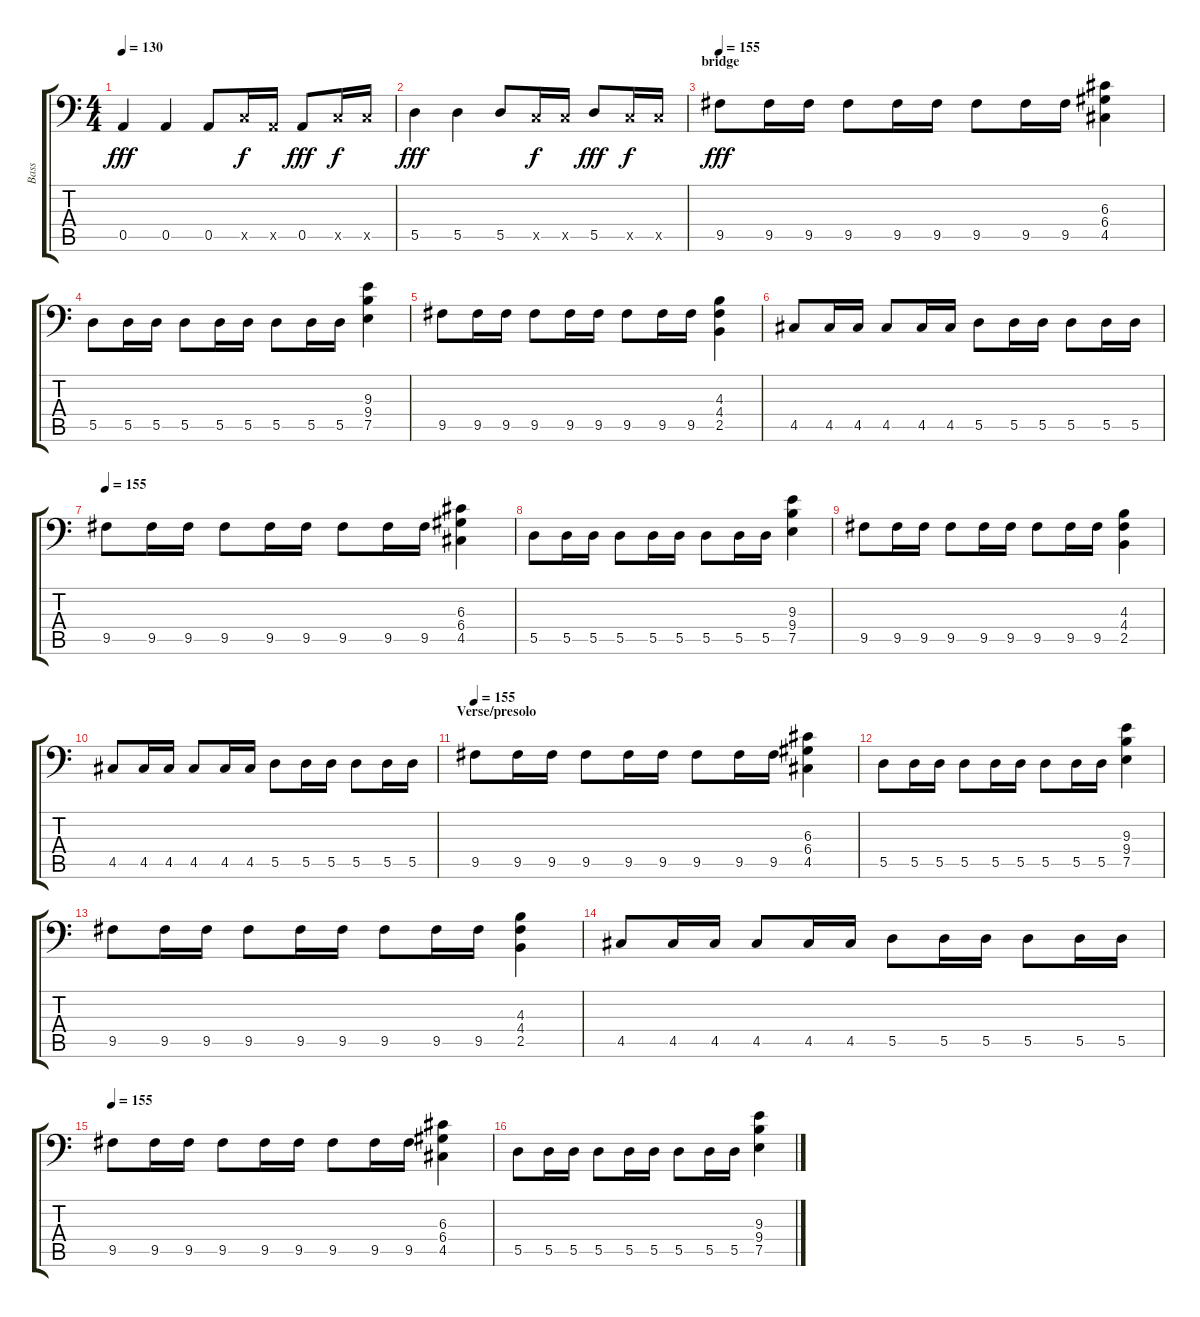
\track ("Bass" "Bass") {instrument electricbassfinger}
\staff {score tabs}
\tuning (E3 B2 G2 D2 A1 E1) {hide}
\ts (4 4)
\tempo 130
\clef f4
\ks c
0.5.4{dy fff} 0.5.4 0.5.8 3.5{x}.16{dy f} 0.5{x}.16 0.5.8{dy fff} 3.5{x}.16{dy f} 3.5{x}.16 |
5.5.4{dy fff} 5.5.4 5.5.8 3.5{x}.16{dy f} 3.5{x}.16 5.5.8{dy fff} 3.5{x}.16{dy f} 3.5{x}.16 |
\section ("" "bridge")
\tempo 155
9.5.8{dy fff} 9.5.16 9.5.16 9.5.8 9.5.16 9.5.16 9.5.8 9.5.16 9.5.16 (6.3 6.4 4.5).4 |
5.5.8 5.5.16 5.5.16 5.5.8 5.5.16 5.5.16 5.5.8 5.5.16 5.5.16 (9.3 9.4 7.5).4 |
9.5.8 9.5.16 9.5.16 9.5.8 9.5.16 9.5.16 9.5.8 9.5.16 9.5.16 (4.3 4.4 2.5).4 |
4.5.8 4.5.16 4.5.16 4.5.8 4.5.16 4.5.16 5.5.8 5.5.16 5.5.16 5.5.8 5.5.16 5.5.16 |
\tempo 155
9.5.8 9.5.16 9.5.16 9.5.8 9.5.16 9.5.16 9.5.8 9.5.16 9.5.16 (6.3 6.4 4.5).4 |
5.5.8 5.5.16 5.5.16 5.5.8 5.5.16 5.5.16 5.5.8 5.5.16 5.5.16 (9.3 9.4 7.5).4 |
9.5.8 9.5.16 9.5.16 9.5.8 9.5.16 9.5.16 9.5.8 9.5.16 9.5.16 (4.3 4.4 2.5).4 |
4.5.8 4.5.16 4.5.16 4.5.8 4.5.16 4.5.16 5.5.8 5.5.16 5.5.16 5.5.8 5.5.16 5.5.16 |
\section ("" "Verse/presolo")
\tempo 155
9.5.8 9.5.16 9.5.16 9.5.8 9.5.16 9.5.16 9.5.8 9.5.16 9.5.16 (6.3 6.4 4.5).4 |
5.5.8 5.5.16 5.5.16 5.5.8 5.5.16 5.5.16 5.5.8 5.5.16 5.5.16 (9.3 9.4 7.5).4 |
9.5.8 9.5.16 9.5.16 9.5.8 9.5.16 9.5.16 9.5.8 9.5.16 9.5.16 (4.3 4.4 2.5).4 |
4.5.8 4.5.16 4.5.16 4.5.8 4.5.16 4.5.16 5.5.8 5.5.16 5.5.16 5.5.8 5.5.16 5.5.16 |
\tempo 155
9.5.8 9.5.16 9.5.16 9.5.8 9.5.16 9.5.16 9.5.8 9.5.16 9.5.16 (6.3 6.4 4.5).4 |
5.5.8 5.5.16 5.5.16 5.5.8 5.5.16 5.5.16 5.5.8 5.5.16 5.5.16 (9.3 9.4 7.5).4
